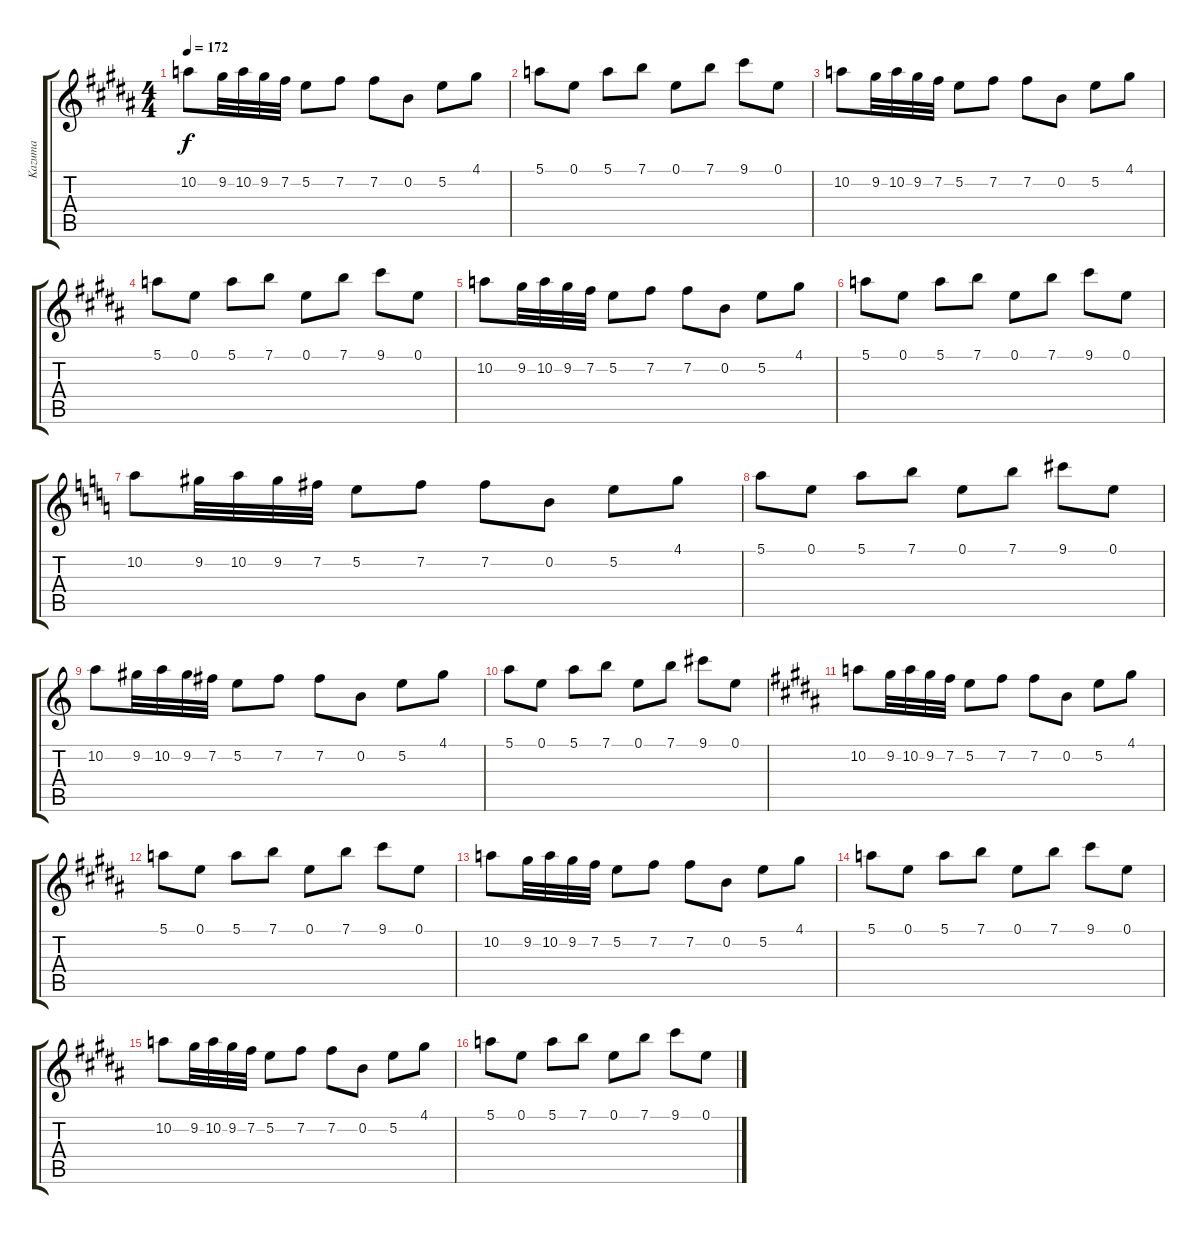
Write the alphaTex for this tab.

\track ("Kazuma" "Kazuma") {instrument overdrivenguitar}
\staff {score tabs}
\tuning (E4 B3 G3 D3 A2 E2) {hide}
\ts (4 4)
\tempo 172
\clef g2
\ks b
10.2.8{dy f} 9.2.32 10.2.32 9.2.32 7.2.32 5.2.8 7.2.8 7.2.8 0.2.8 5.2.8 4.1.8 |
5.1.8 0.1.8 5.1.8 7.1.8 0.1.8 7.1.8 9.1.8 0.1.8 |
10.2.8 9.2.32 10.2.32 9.2.32 7.2.32 5.2.8 7.2.8 7.2.8 0.2.8 5.2.8 4.1.8 |
5.1.8 0.1.8 5.1.8 7.1.8 0.1.8 7.1.8 9.1.8 0.1.8 |
10.2.8 9.2.32 10.2.32 9.2.32 7.2.32 5.2.8 7.2.8 7.2.8 0.2.8 5.2.8 4.1.8 |
5.1.8 0.1.8 5.1.8 7.1.8 0.1.8 7.1.8 9.1.8 0.1.8 |
\ks c
10.2.8 9.2.32 10.2.32 9.2.32 7.2.32 5.2.8 7.2.8 7.2.8 0.2.8 5.2.8 4.1.8 |
5.1.8 0.1.8 5.1.8 7.1.8 0.1.8 7.1.8 9.1.8 0.1.8 |
10.2.8 9.2.32 10.2.32 9.2.32 7.2.32 5.2.8 7.2.8 7.2.8 0.2.8 5.2.8 4.1.8 |
5.1.8 0.1.8 5.1.8 7.1.8 0.1.8 7.1.8 9.1.8 0.1.8 |
\ks b
10.2.8 9.2.32 10.2.32 9.2.32 7.2.32 5.2.8 7.2.8 7.2.8 0.2.8 5.2.8 4.1.8 |
5.1.8 0.1.8 5.1.8 7.1.8 0.1.8 7.1.8 9.1.8 0.1.8 |
10.2.8 9.2.32 10.2.32 9.2.32 7.2.32 5.2.8 7.2.8 7.2.8 0.2.8 5.2.8 4.1.8 |
5.1.8 0.1.8 5.1.8 7.1.8 0.1.8 7.1.8 9.1.8 0.1.8 |
10.2.8 9.2.32 10.2.32 9.2.32 7.2.32 5.2.8 7.2.8 7.2.8 0.2.8 5.2.8 4.1.8 |
5.1.8 0.1.8 5.1.8 7.1.8 0.1.8 7.1.8 9.1.8 0.1.8
